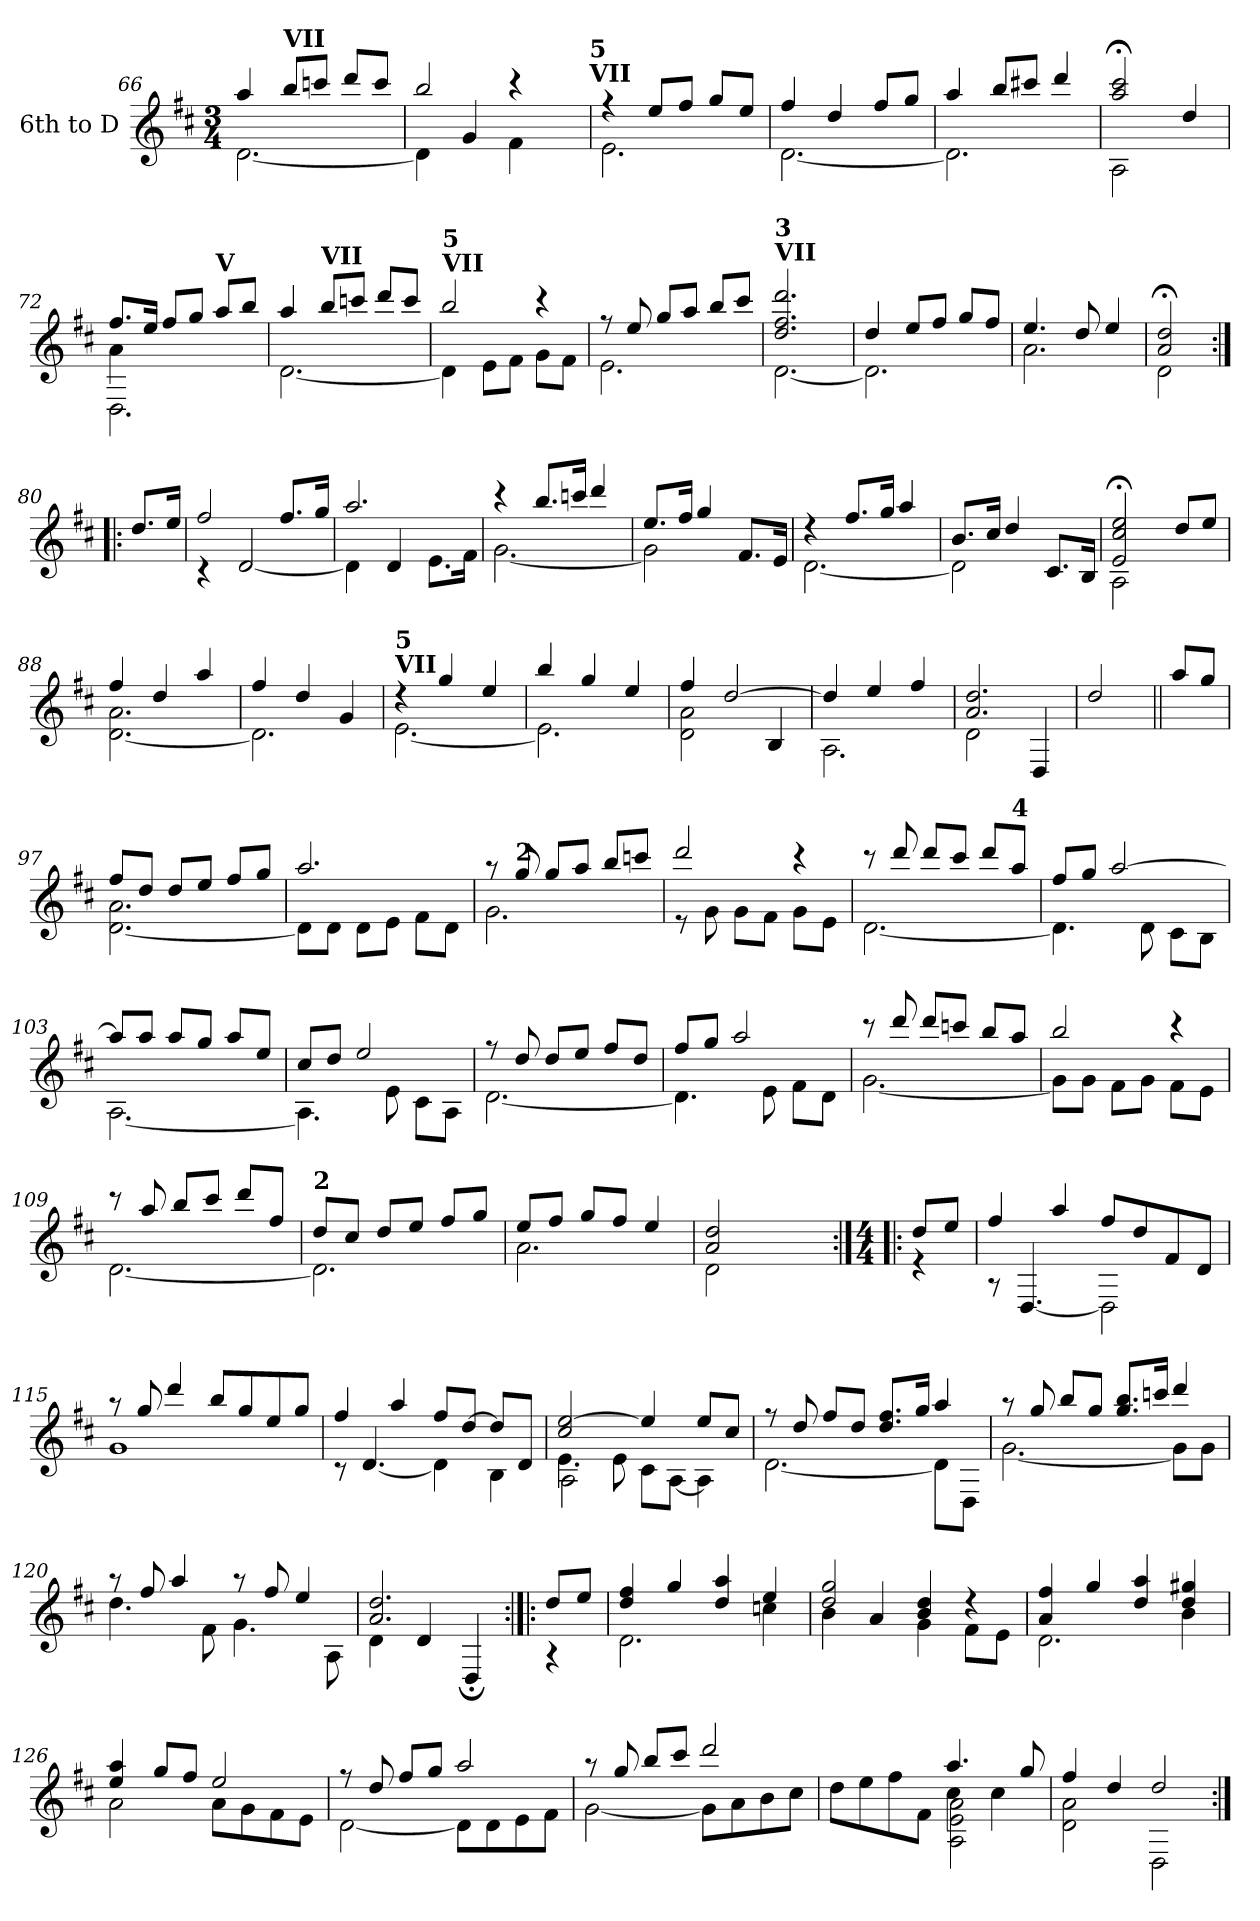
**kern
*part1
*staff1
*I"6th to D
*clefG2
*ITrd7c12
*k[f#c#]
*D:
*M3/4
=66
*^
4ai/	[2.Di\
!LO:TX:a:B:t=VII	!
8bi/L	.
8ccni/J	.
8ddi/L	.
8cci/J	.
=67	=67
*	*^
2bi/	4Di\]	2ryy
.	4Gi/	.
4r	4F#i\	8ryy
.	.	16ryy
.	.	32ryy
.	.	64ryy
.	.	128...ryy
!	!	!LO:TX:a:B:t=VII
!	!	!LO:TX:B:t=5
.	.	1024ryy
*	*v	*v
=68	=68
4r	2.Ei\
8ei/L	.
8f#i/J	.
8gi/L	.
8ei/J	.
=69	=69
*	*^
4f#i/	[2.Di\	4ryy
4di/	.	4ryy
8f#i/L	.	4ryy
8gi/J	.	.
*	*v	*v
=70	=70
4ai/	2.Di\]
8bi/L	.
8cc#Xi/J	.
4ddi/	.
=71	=71
2ai/; 2cc#i;	2AAi\
4di/	4ryy
!!LO:LB:g=z	!!
=72	=72
*	*^
8.f#i/L	4Ai\	2.DDi\
16ei/Jk	.	.
8f#i/L	2ryy	.
8gi/J	.	.
!LO:TX:a:B:t=V	!	!
8ai/L	.	.
8bi/J	.	.
*	*v	*v
=73	=73
4ai/	[2.Di\
!LO:TX:a:B:t=VII	!
8bi/L	.
8ccni/J	.
8ddi/L	.
8cci/J	.
=74	=74
!LO:TX:a:B:t=VII	!
!LO:TX:B:t=5	!
2bi/	4Di\]
.	8Ei\L
.	8F#i\J
4r	8Gi\L
.	8F#i\J
=75	=75
8r	2.Ei\
8ei/	.
8gi/L	.
8ai/J	.
8bi/L	.
8cc#i/J	.
=76	=76
!LO:TX:a:B:t=VII	!
!LO:TX:B:t=3	!
2.di/ 2.f#i 2.ddi	[2.Di\
=77	=77
4di/	2.Di\]
8ei/L	.
8f#i/J	.
8gi/L	.
8f#i/J	.
=78	=78
4.ei/	2.Ai\
8di/	.
4ei/	.
=79	=79
2Ai/; 2di;	2Di\
*v	*v
!!LO:LB:g=z
=80:|!|:
8.di/L
16ei/Jk
=81
*^
2f#i/	4r
.	[2Di/
8.f#i/L	.
16gi/Jk	.
=82	=82
2.ai/	4Di\]
.	4Di/
.	8.Ei\L
.	16F#i\Jk
=83	=83
4r	[2.Gi\
8.bi/L	.
16ccni/Jk	.
4ddi/	.
=84	=84
8.ei/L	2Gi\]
16f#i/Jk	.
4gi/	.
8.F#i/L	4ryy
16Ei/Jk	.
=85	=85
4r	[2.Di\
8.f#i/L	.
16gi/Jk	.
4ai/	.
=86	=86
8.Bi/L	2Di\]
16c#i/Jk	.
4di/	.
8.C#i/L	4ryy
16BBi/Jk	.
=87	=87
2Ei/; 2c#i; 2ei;	2AAi\
8di/L	4ryy
8ei/J	.
!!LO:LB:g=z	!!
=88	=88
4f#i/	[2.Di\ 2.Ai
4di/	.
4ai/	.
=89	=89
4f#i/	2.Di\]
4di/	.
4Gi/	.
=90	=90
!LO:TX:a:B:t=VII	!
!LO:TX:B:t=5	!
4r	[2.Ei\
4gi/	.
4ei/	.
=91	=91
4bi/	2.Ei\]
4gi/	.
4ei/	.
=92	=92
4f#i/	2Di\ 2Ai
[2di/	.
.	4BBi/
=93	=93
4di/]	2.AAi\
4ei/	.
4f#i/	.
=94	=94
2.Ai/ 2.di	2Di\
.	4DDi/
*v	*v
=95
2di/
!!LO:LB:g=z
=96||
8ai/L
8gi/J
=97
*^
8f#i/L	[2.Di\ 2.Ai
8di/J	.
8di/L	.
8ei/J	.
8f#i/L	.
8gi/J	.
=98	=98
2.ai/	8Di\L]
.	8Di\J
.	8Di\L
.	8Ei\J
.	8F#i\L
.	8Di\J
=99	=99
8r	2.Gi\
!LO:TX:a:B:t=2	!
8gi/	.
8gi/L	.
8ai/J	.
8bi/L	.
8ccni/J	.
=100	=100
2ddi/	8r
.	8Gi\
.	8Gi\L
.	8F#i\J
4r	8Gi\L
.	8Ei\J
=101	=101
8r	[2.Di\
8ddi/	.
8ddi/L	.
8cc#i/J	.
8ddi/L	.
!LO:TX:a:B:t=4	!
8ai/J	.
=102	=102
8f#i/L	4.Di\]
8gi/J	.
[2ai/	.
.	8Di\
.	8C#i\L
.	8BBi\J
!!LO:LB:g=z	!!
=103	=103
8ai/L]	[2.AAi\
8ai/J	.
8ai/L	.
8gi/J	.
8ai/L	.
8ei/J	.
=104	=104
8c#i/L	4.AAi\]
8di/J	.
2ei/	.
.	8Ei\
.	8C#i\L
.	8AAi\J
=105	=105
8r	[2.Di\
8di/	.
8di/L	.
8ei/J	.
8f#i/L	.
8di/J	.
=106	=106
8f#i/L	4.Di\]
8gi/J	.
2ai/	.
.	8Ei\
.	8F#i\L
.	8Di\J
=107	=107
8r	[2.Gi\
8ddi/	.
8ddi/L	.
8ccni/J	.
8bi/L	.
8ai/J	.
=108	=108
2bi/	8Gi\L]
.	8Gi\J
.	8F#i\L
.	8Gi\J
4r	8F#i\L
.	8Ei\J
!!LO:LB:g=z	!!
=109	=109
8r	[2.Di\
8ai/	.
8bi/L	.
8cc#i/J	.
8ddi/L	.
8f#i/J	.
=110	=110
!LO:TX:a:B:t=2	!
8di/L	2.Di\]
8c#i/J	.
8di/L	.
8ei/J	.
8f#i/L	.
8gi/J	.
=111	=111
8ei/L	2.Ai\
8f#i/J	.
8gi/L	.
8f#i/J	.
4ei/	.
=112	=112
*	*^
2Ai/ 2di	2Di\	4ryy
.	.	8ryy
.	.	16ryy
.	.	32ryy
.	.	64ryy
.	.	128...ryy
*MM70	*	*
.	.	1024ryy
*v	*v	*v
=113:|!|:
*M4/4
*^
8di/L	4r
8ei/J	.
=114	=114
4f#i/	8r
.	[4.DDi/
4ai/	.
8f#i/L	2DDi\]
8di/	.
8F#i/	.
8Di/J	.
=115	=115
8r	1Gi
8gi/	.
4ddi/	.
8bi/L	.
8gi/	.
8ei/	.
8gi/J	.
!!LO:LB:g=z	!!
=116	=116
4f#i/	8r
.	[4.Di/
4ai/	.
8f#i/L	4Di\]
[8di/J	.
8di/L]	4BBi\
8Di/J	.
=117	=117
*	*^
2c#i/ [2ei	4.Ei\	2AAi\
.	8Ei\	.
4ei/]	8C#i\L	2ryy
.	[8AAi\J	.
8ei/L	4AAi\]	.
8c#i/J	.	.
*	*v	*v
=118	=118
8r	[2.Di\
8di/	.
8f#i/L	.
8di/J	.
8.di/ 8.f#iL	.
16gi/Jk	.
4ai/	8Di\L]
.	8DDi\J
=119	=119
8r	[2.Gi\
8gi/	.
8bi/L	.
8gi/J	.
8.gi/ 8.biL	.
16ccni/Jk	.
4ddi/	8Gi\L]
.	8Gi\J
=120	=120
8r	4.di\
8f#i/	.
4ai/	.
.	8F#i\
8r	4.Gi\
8f#i/	.
4ei/	.
.	8AAi\
!!LO:LB:g=z	!!
=121	=121
2.Ai/ 2.di	4Di\
.	4Di/
.	4DD;i/
=122:|!|:	=122:|!|:
8di/L	4r
8ei/J	.
=123	=123
4di/ 4f#i	2.Di\
4gi/	.
4di/ 4ai	.
4ei/	4cni\
=124	=124
2di/ 2gi	4Bi\
.	4Ai/
4Bi/ 4di	4Gi\
4r	8F#i\L
.	8Ei\J
=125	=125
4Ai/ 4f#i	2.Di\
4gi/	.
4di/ 4ai	.
4di/ 4g#Xi	4Bi\
=126	=126
4ei/ 4ai	2Ai\
8gi/L	.
8f#i/J	.
2ei/	8Ai\L
.	8Gi\
.	8F#i\
.	8Ei\J
!!LO:LB:g=z	!!
=127	=127
8r	[2Di\
8di/	.
8f#i/L	.
8gi/J	.
2ai/	8Di\L]
.	8Di\
.	8Ei\
.	8F#i\J
=128	=128
8r	[2Gi\
8gi/	.
8bi/L	.
8cc#i/J	.
2ddi/	8Gi\L]
.	8Ai\
.	8Bi\
.	8c#i\J
=129	=129
*	*^
8di\L	2ryy	2ryy
8ei\	.	.
8f#i\	.	.
8F#i\J	.	.
4.ai/	4c#i\	2AAi\ 2Ei 2Ai
.	4c#i\	.
8gi/	.	.
*	*v	*v
=130	=130
4f#i/	2Di\ 2Ai
4di/	.
2di/	2DDi\
*v	*v
=:|!
*-
